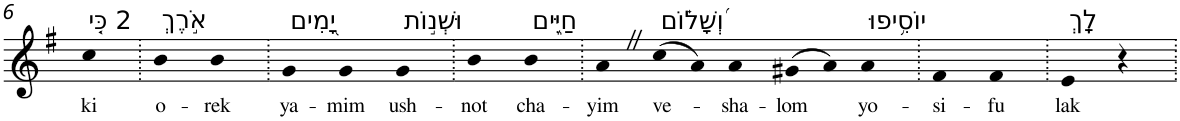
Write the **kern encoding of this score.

**kern	**text
*part1	*part1
*staff1	*staff1
*I"Piano	*
*I'Pno	*
!!LO:PB:g=z
*clefG2	*
*k[f#]	*
*G:	*
=6	=6
!LO:TX:a:t=2 כִּ֤י	!
!	!LO:LY:b
4cc	ki
=7.	=7.
!LO:TX:a:t=אֹ֣רֶךְ	!
!	!LO:LY:b
4b	o-
!	!LO:LY:b
4b	-rek
=8.	=8.
!LO:TX:a:t=יָ֭מִים	!
!	!LO:LY:b
4g	ya-
!	!LO:LY:b
4g	-mim
!LO:TX:a:t=וּשְׁנ֣וֹת	!
!	!LO:LY:b
4g	ush-
=9.	=9.
!	!LO:LY:b
4b	-not
!LO:TX:a:t=חַיִּ֑ים	!
!	!LO:LY:b
4b	cha-
=10.	=10.
!	!LO:LY:b
4aZ	-yim
!LO:TX:a:t=וְ֝שָׁל֗וֹם	!
!	!LO:LY:b
(>8cc	ve-
8a)	.
!	!LO:LY:b
4a	-sha-
!	!LO:LY:b
(>8g#X	-lom
8a)	.
!LO:TX:a:t=יוֹסִ֥יפוּ	!
!	!LO:LY:b
4a	yo-
=11.	=11.
!	!LO:LY:b
4f#	-si-
!	!LO:LY:b
4f#	-fu
=12.	=12.
!LO:TX:a:t=לָֽךְ	!
!	!LO:LY:b
4e	lak
4r	.
=.	=.
*-	*-
